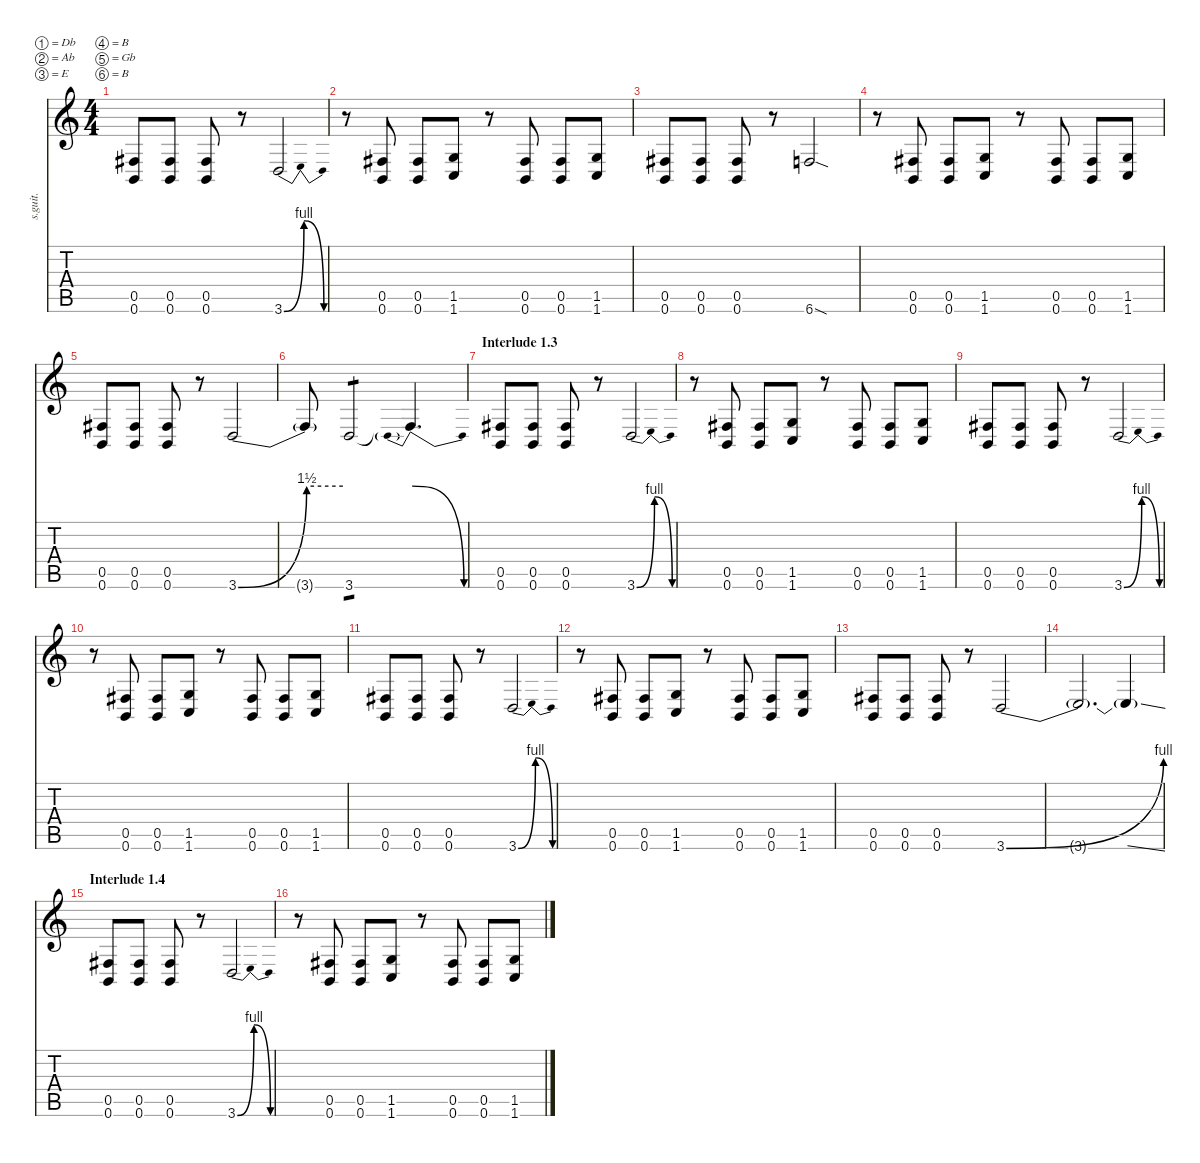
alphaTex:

\defaultSystemsLayout 4
\hideDynamics
\bracketExtendMode nobrackets
\track ("Mick Thomson" "s.guit.") {instrument distortionguitar}
\staff {score tabs}
\tuning (Db4 Ab3 E3 B2 Gb2 B1)
\ts (4 4)
\tempo (200 hide)
\clef g2
\ks c
(0.5{acc #} 0.6).8{lyrics (0 "") lyrics (1 "") lyrics (2 "") lyrics (3 "") lyrics (4 "") dy f} (0.5{acc #} 0.6).8{lyrics (0 "") lyrics (1 "") lyrics (2 "") lyrics (3 "") lyrics (4 "")} (0.5{acc #} 0.6).8{lyrics (0 "") lyrics (1 "") lyrics (2 "") lyrics (3 "") lyrics (4 "")} r.8 3.6{be (bendrelease 0 0 30 4 30 4 60 0)}.2{lyrics (0 "") lyrics (1 "") lyrics (2 "") lyrics (3 "") lyrics (4 "")} |
r.8 (0.5{acc #} 0.6).8{lyrics (0 "") lyrics (1 "") lyrics (2 "") lyrics (3 "") lyrics (4 "")} (0.5{acc #} 0.6).8{lyrics (0 "") lyrics (1 "") lyrics (2 "") lyrics (3 "") lyrics (4 "")} (1.5 1.6).8{lyrics (0 "") lyrics (1 "") lyrics (2 "") lyrics (3 "") lyrics (4 "")} r.8 (0.5{acc #} 0.6).8{lyrics (0 "") lyrics (1 "") lyrics (2 "") lyrics (3 "") lyrics (4 "")} (0.5{acc #} 0.6).8{lyrics (0 "") lyrics (1 "") lyrics (2 "") lyrics (3 "") lyrics (4 "")} (1.5 1.6).8{lyrics (0 "") lyrics (1 "") lyrics (2 "") lyrics (3 "") lyrics (4 "")} |
(0.5{acc #} 0.6).8{lyrics (0 "") lyrics (1 "") lyrics (2 "") lyrics (3 "") lyrics (4 "")} (0.5{acc #} 0.6).8{lyrics (0 "") lyrics (1 "") lyrics (2 "") lyrics (3 "") lyrics (4 "")} (0.5{acc #} 0.6).8{lyrics (0 "") lyrics (1 "") lyrics (2 "") lyrics (3 "") lyrics (4 "")} r.8 6.6{sod}.2{lyrics (0 "") lyrics (1 "") lyrics (2 "") lyrics (3 "") lyrics (4 "")} |
r.8 (0.5{acc #} 0.6).8{lyrics (0 "") lyrics (1 "") lyrics (2 "") lyrics (3 "") lyrics (4 "")} (0.5{acc #} 0.6).8{lyrics (0 "") lyrics (1 "") lyrics (2 "") lyrics (3 "") lyrics (4 "")} (1.5 1.6).8{lyrics (0 "") lyrics (1 "") lyrics (2 "") lyrics (3 "") lyrics (4 "")} r.8 (0.5{acc #} 0.6).8{lyrics (0 "") lyrics (1 "") lyrics (2 "") lyrics (3 "") lyrics (4 "")} (0.5{acc #} 0.6).8{lyrics (0 "") lyrics (1 "") lyrics (2 "") lyrics (3 "") lyrics (4 "")} (1.5 1.6).8{lyrics (0 "") lyrics (1 "") lyrics (2 "") lyrics (3 "") lyrics (4 "")} |
(0.5{acc #} 0.6).8{lyrics (0 "") lyrics (1 "") lyrics (2 "") lyrics (3 "") lyrics (4 "")} (0.5{acc #} 0.6).8{lyrics (0 "") lyrics (1 "") lyrics (2 "") lyrics (3 "") lyrics (4 "")} (0.5{acc #} 0.6).8{lyrics (0 "") lyrics (1 "") lyrics (2 "") lyrics (3 "") lyrics (4 "")} r.8 3.6{be (bend 0 0 15 6)}.2{lyrics (0 "") lyrics (1 "") lyrics (2 "") lyrics (3 "") lyrics (4 "")} |
3.6{be (hold 0 6 60 6) t}.8{lyrics (0 "") lyrics (1 "") lyrics (2 "") lyrics (3 "") lyrics (4 "")} 3.6.2{lyrics (0 "") lyrics (1 "") lyrics (2 "") lyrics (3 "") lyrics (4 "") tp 1} 3.6{be (prebendrelease 0 6 30 0) t}.4{d lyrics (0 "") lyrics (1 "") lyrics (2 "") lyrics (3 "") lyrics (4 "")} |
\section ("" "Interlude 1.3")
(0.5{acc #} 0.6).8{lyrics (0 "") lyrics (1 "") lyrics (2 "") lyrics (3 "") lyrics (4 "")} (0.5{acc #} 0.6).8{lyrics (0 "") lyrics (1 "") lyrics (2 "") lyrics (3 "") lyrics (4 "")} (0.5{acc #} 0.6).8{lyrics (0 "") lyrics (1 "") lyrics (2 "") lyrics (3 "") lyrics (4 "")} r.8 3.6{be (bendrelease 0 0 30 4 30 4 60 0)}.2{lyrics (0 "") lyrics (1 "") lyrics (2 "") lyrics (3 "") lyrics (4 "")} |
r.8 (0.5{acc #} 0.6).8{lyrics (0 "") lyrics (1 "") lyrics (2 "") lyrics (3 "") lyrics (4 "")} (0.5{acc #} 0.6).8{lyrics (0 "") lyrics (1 "") lyrics (2 "") lyrics (3 "") lyrics (4 "")} (1.5 1.6).8{lyrics (0 "") lyrics (1 "") lyrics (2 "") lyrics (3 "") lyrics (4 "")} r.8 (0.5{acc #} 0.6).8{lyrics (0 "") lyrics (1 "") lyrics (2 "") lyrics (3 "") lyrics (4 "")} (0.5{acc #} 0.6).8{lyrics (0 "") lyrics (1 "") lyrics (2 "") lyrics (3 "") lyrics (4 "")} (1.5 1.6).8{lyrics (0 "") lyrics (1 "") lyrics (2 "") lyrics (3 "") lyrics (4 "")} |
(0.5{acc #} 0.6).8{lyrics (0 "") lyrics (1 "") lyrics (2 "") lyrics (3 "") lyrics (4 "")} (0.5{acc #} 0.6).8{lyrics (0 "") lyrics (1 "") lyrics (2 "") lyrics (3 "") lyrics (4 "")} (0.5{acc #} 0.6).8{lyrics (0 "") lyrics (1 "") lyrics (2 "") lyrics (3 "") lyrics (4 "")} r.8 3.6{be (bendrelease 0 0 30 4 30 4 60 0)}.2{lyrics (0 "") lyrics (1 "") lyrics (2 "") lyrics (3 "") lyrics (4 "")} |
r.8 (0.5{acc #} 0.6).8{lyrics (0 "") lyrics (1 "") lyrics (2 "") lyrics (3 "") lyrics (4 "")} (0.5{acc #} 0.6).8{lyrics (0 "") lyrics (1 "") lyrics (2 "") lyrics (3 "") lyrics (4 "")} (1.5 1.6).8{lyrics (0 "") lyrics (1 "") lyrics (2 "") lyrics (3 "") lyrics (4 "")} r.8 (0.5{acc #} 0.6).8{lyrics (0 "") lyrics (1 "") lyrics (2 "") lyrics (3 "") lyrics (4 "")} (0.5{acc #} 0.6).8{lyrics (0 "") lyrics (1 "") lyrics (2 "") lyrics (3 "") lyrics (4 "")} (1.5 1.6).8{lyrics (0 "") lyrics (1 "") lyrics (2 "") lyrics (3 "") lyrics (4 "")} |
(0.5{acc #} 0.6).8{lyrics (0 "") lyrics (1 "") lyrics (2 "") lyrics (3 "") lyrics (4 "")} (0.5{acc #} 0.6).8{lyrics (0 "") lyrics (1 "") lyrics (2 "") lyrics (3 "") lyrics (4 "")} (0.5{acc #} 0.6).8{lyrics (0 "") lyrics (1 "") lyrics (2 "") lyrics (3 "") lyrics (4 "")} r.8 3.6{be (bendrelease 0 0 30 4 30 4 60 0)}.2{lyrics (0 "") lyrics (1 "") lyrics (2 "") lyrics (3 "") lyrics (4 "")} |
r.8 (0.5{acc #} 0.6).8{lyrics (0 "") lyrics (1 "") lyrics (2 "") lyrics (3 "") lyrics (4 "")} (0.5{acc #} 0.6).8{lyrics (0 "") lyrics (1 "") lyrics (2 "") lyrics (3 "") lyrics (4 "")} (1.5 1.6).8{lyrics (0 "") lyrics (1 "") lyrics (2 "") lyrics (3 "") lyrics (4 "")} r.8 (0.5{acc #} 0.6).8{lyrics (0 "") lyrics (1 "") lyrics (2 "") lyrics (3 "") lyrics (4 "")} (0.5{acc #} 0.6).8{lyrics (0 "") lyrics (1 "") lyrics (2 "") lyrics (3 "") lyrics (4 "")} (1.5 1.6).8{lyrics (0 "") lyrics (1 "") lyrics (2 "") lyrics (3 "") lyrics (4 "")} |
(0.5{acc #} 0.6).8{lyrics (0 "") lyrics (1 "") lyrics (2 "") lyrics (3 "") lyrics (4 "")} (0.5{acc #} 0.6).8{lyrics (0 "") lyrics (1 "") lyrics (2 "") lyrics (3 "") lyrics (4 "")} (0.5{acc #} 0.6).8{lyrics (0 "") lyrics (1 "") lyrics (2 "") lyrics (3 "") lyrics (4 "")} r.8 3.6{be (bend 0 0 15 4)}.2{lyrics (0 "") lyrics (1 "") lyrics (2 "") lyrics (3 "") lyrics (4 "")} |
3.6{t}.2{d lyrics (0 "") lyrics (1 "") lyrics (2 "") lyrics (3 "") lyrics (4 "")} 3.6{ss t}.4{lyrics (0 "") lyrics (1 "") lyrics (2 "") lyrics (3 "") lyrics (4 "")} |
\section ("" "Interlude 1.4")
(0.5{acc #} 0.6).8{lyrics (0 "") lyrics (1 "") lyrics (2 "") lyrics (3 "") lyrics (4 "")} (0.5{acc #} 0.6).8{lyrics (0 "") lyrics (1 "") lyrics (2 "") lyrics (3 "") lyrics (4 "")} (0.5{acc #} 0.6).8{lyrics (0 "") lyrics (1 "") lyrics (2 "") lyrics (3 "") lyrics (4 "")} r.8 3.6{be (bendrelease 0 0 30 4 30 4 60 0)}.2{lyrics (0 "") lyrics (1 "") lyrics (2 "") lyrics (3 "") lyrics (4 "")} |
r.8 (0.5{acc #} 0.6).8{lyrics (0 "") lyrics (1 "") lyrics (2 "") lyrics (3 "") lyrics (4 "")} (0.5{acc #} 0.6).8{lyrics (0 "") lyrics (1 "") lyrics (2 "") lyrics (3 "") lyrics (4 "")} (1.5 1.6).8{lyrics (0 "") lyrics (1 "") lyrics (2 "") lyrics (3 "") lyrics (4 "")} r.8 (0.5{acc #} 0.6).8{lyrics (0 "") lyrics (1 "") lyrics (2 "") lyrics (3 "") lyrics (4 "")} (0.5{acc #} 0.6).8{lyrics (0 "") lyrics (1 "") lyrics (2 "") lyrics (3 "") lyrics (4 "")} (1.5 1.6).8{lyrics (0 "") lyrics (1 "") lyrics (2 "") lyrics (3 "") lyrics (4 "")}
